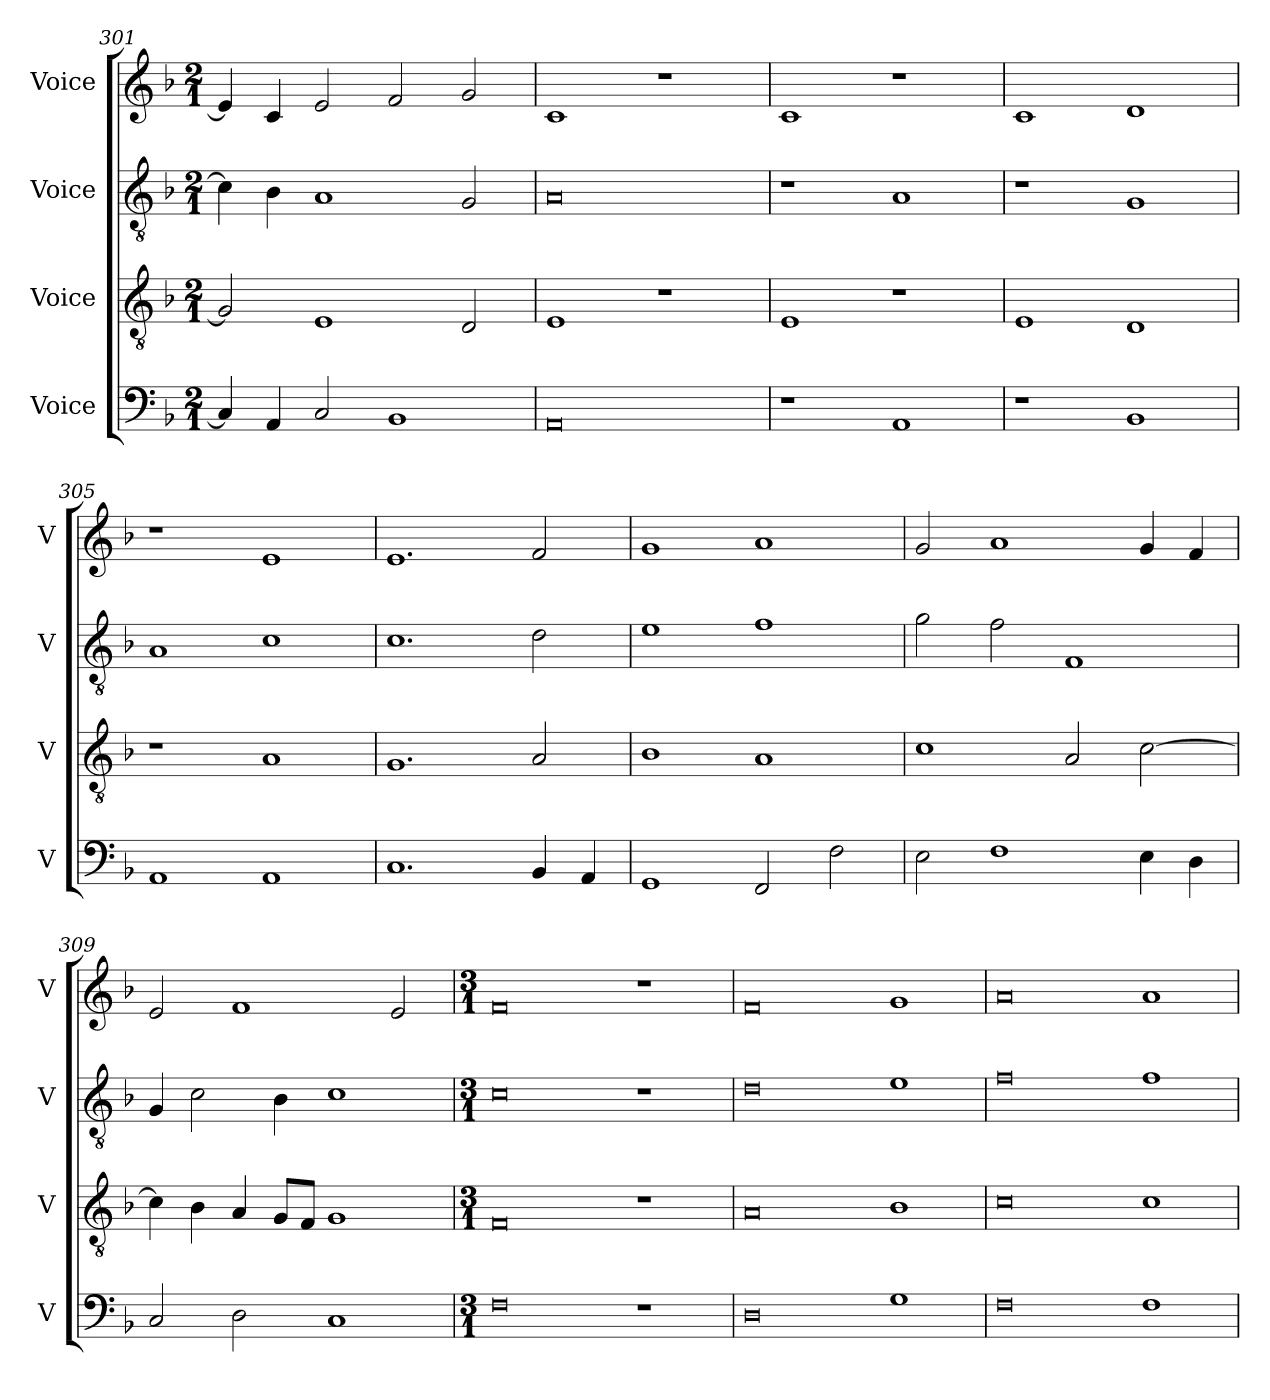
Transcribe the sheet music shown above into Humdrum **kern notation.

**kern	**kern	**kern	**kern
*part4	*part3	*part2	*part1
*staff4	*staff3	*staff2	*staff1
*I"Voice	*I"Voice	*I"Voice	*I"Voice
*I'V	*I'V	*I'V	*I'V
*clefF4	*clefGv2	*clefGv2	*clefG2
*k[b-]	*k[b-]	*k[b-]	*k[b-]
*M2/1	*M2/1	*M2/1	*M2/1
=301	=301	=301	=301
4C/]	2G/]	4c\]	4e/]
4AA/	.	4B-\	4c/
2C/	1E	1A	2e/
1BB-	.	.	2f/
.	2D/	2G/	2g/
!!LO:LB:g=z
=302	=302	=302	=302
0AA	1E	0A	1c
.	1r	.	1r
=303	=303	=303	=303
1r	1E	1r	1c
1AA	1r	1A	1r
=304	=304	=304	=304
1r	1E	1r	1c
1BB-	1D	1G	1d
=305	=305	=305	=305
1AA	1r	1A	1r
1AA	1A	1c	1e
=306	=306	=306	=306
1.C	1.G	1.c	1.e
4BB-/	2A/	2d\	2f/
4AA/	.	.	.
!!LO:PB:g=z
=307	=307	=307	=307
1GG	1B-	1e	1g
2FF/	1A	1f	1a
2F\	.	.	.
=308	=308	=308	=308
2E\	1c	2g\	2g/
1F	.	2f\	1a
.	2A/	1F	.
4E\	[2c\	.	4g/
4D\	.	.	4f/
=309	=309	=309	=309
2C/	4c\]	4G/	2e/
.	4B-\	2c\	.
2D\	4A/	.	1f
.	8G/L	4B-\	.
.	8F/J	.	.
1C	1G	1c	.
.	.	.	2e/
!!LO:LB:g=z
=310	=310	=310	=310
*M3/1	*M3/1	*M3/1	*M3/1
0F	0F	0c	0f
1r	1r	1r	1r
=311	=311	=311	=311
0D	0A	0d	0f
1G	1B-	1e	1g
=312	=312	=312	=312
0F	0c	0f	0a
1F	1c	1f	1a
=	=	=	=
*-	*-	*-	*-
